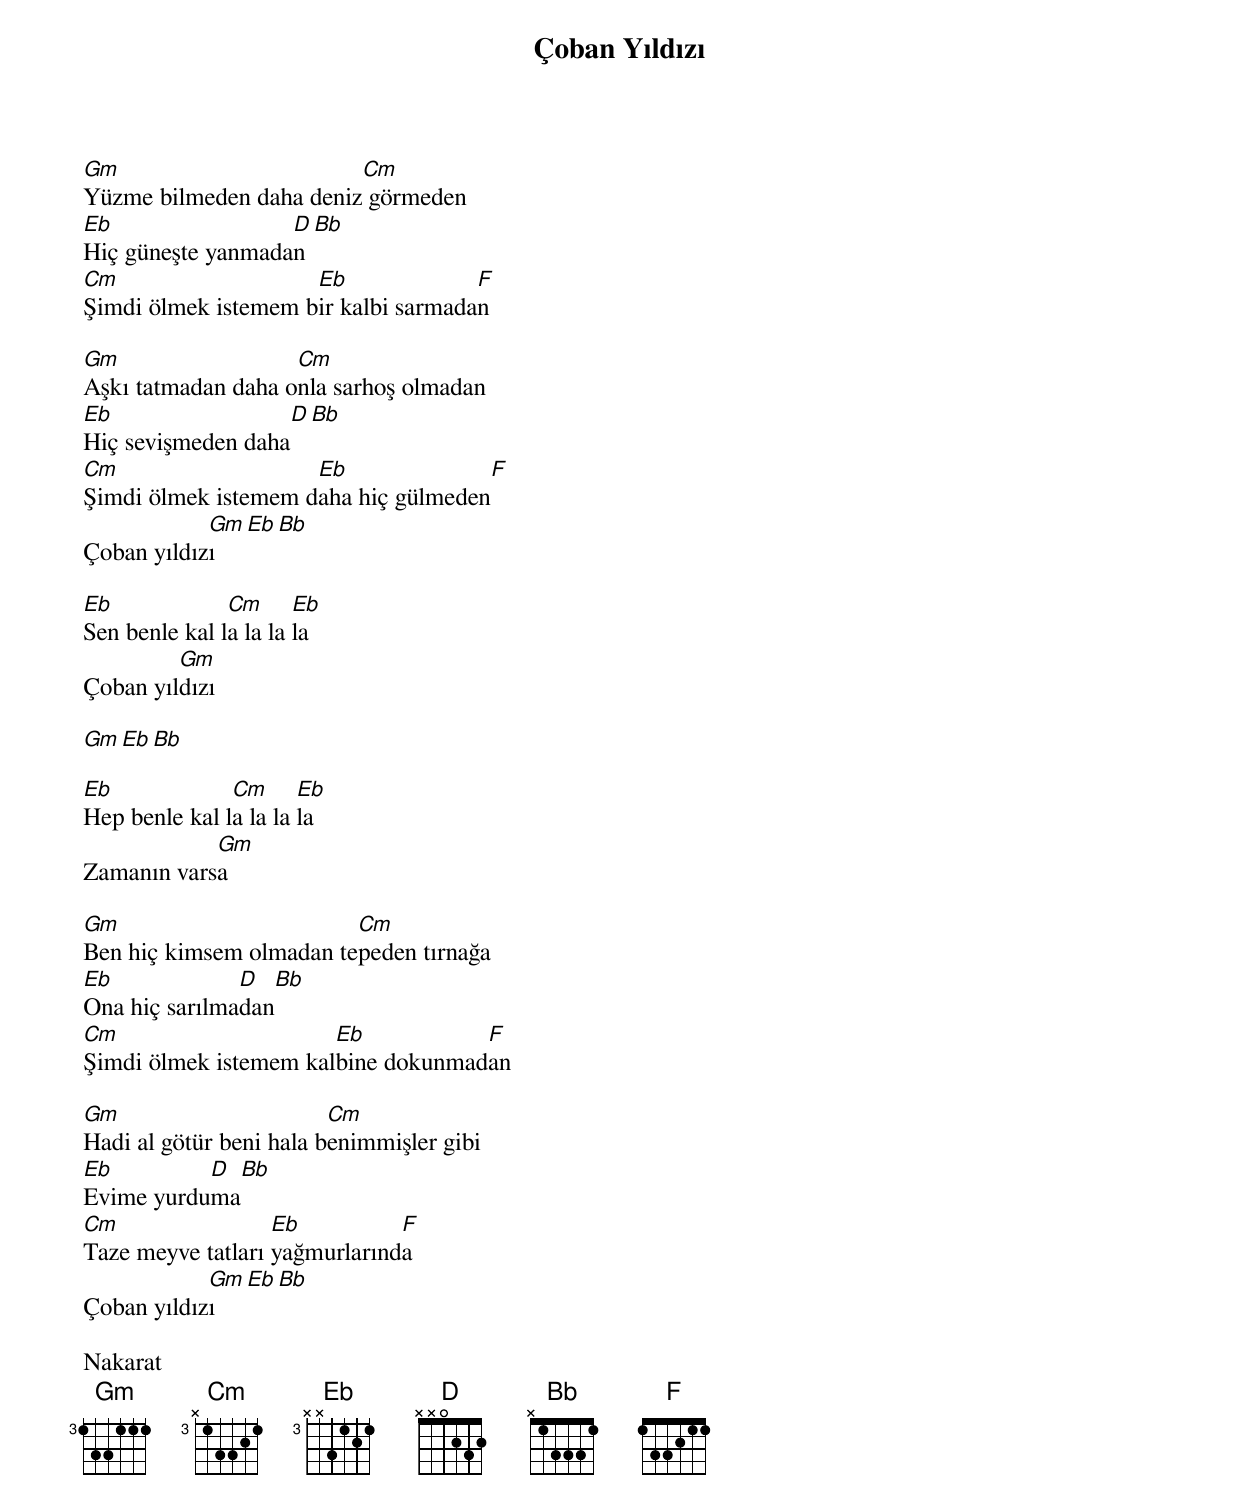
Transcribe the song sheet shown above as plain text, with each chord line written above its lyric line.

{title: Çoban Yıldızı}
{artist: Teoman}

Gm                       Cm
Yüzme bilmeden daha deniz görmeden
Eb                 D  Bb
Hiç güneşte yanmadan
Cm                   Eb              F
Şimdi ölmek istemem bir kalbi sarmadan

Gm                  Cm
Aşkı tatmadan daha onla sarhoş olmadan
Eb                 D Bb
Hiç sevişmeden daha
Cm                   Eb              F
Şimdi ölmek istemem daha hiç gülmeden
            Gm  Eb   Bb
Çoban yıldızı

Eb             Cm      Eb
Sen benle kal la la la la
         Gm
Çoban yıldızı

Gm  Eb   Bb

Eb             Cm      Eb
Hep benle kal la la la la
            Gm
Zamanın varsa

Gm                       Cm
Ben hiç kimsem olmadan tepeden tırnağa
Eb             D  Bb
Ona hiç sarılmadan
Cm                     Eb           F
Şimdi ölmek istemem kalbine dokunmadan

Gm                       Cm
Hadi al götür beni hala benimmişler gibi
Eb         D  Bb
Evime yurduma
Cm                 Eb          F
Taze meyve tatları yağmurlarında
            Gm  Eb   Bb
Çoban yıldızı

Nakarat
